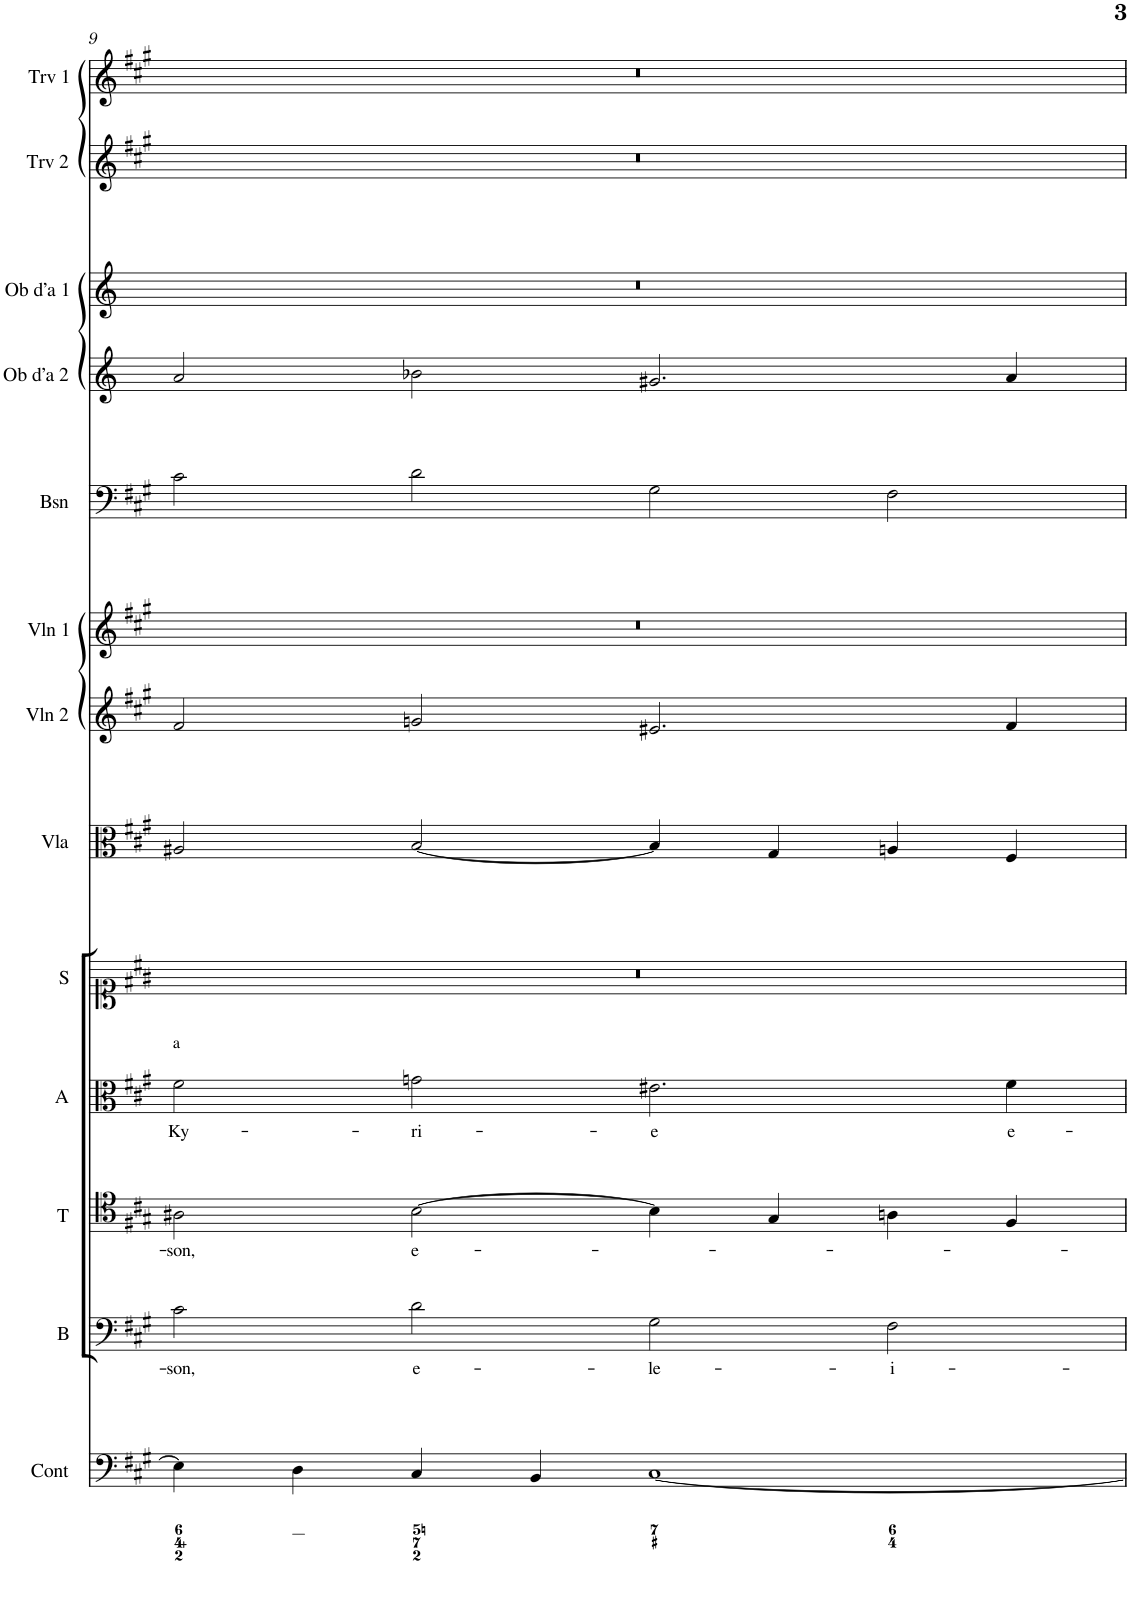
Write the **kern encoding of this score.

**kern	**kern	**text	**kern	**text	**kern	**text	**kern	**kern	**kern	**kern	**kern	**kern	**kern	**kern	**kern
*part13	*part12	*part12	*part11	*part11	*part10	*part10	*part9	*part8	*part7	*part6	*part5	*part4	*part3	*part2	*part1
*staff13	*staff12	*staff12	*staff11	*staff11	*staff10	*staff10	*staff9	*staff8	*staff7	*staff6	*staff5	*staff4	*staff3	*staff2	*staff1
*I"Continuo	*I"Bass	*	*I"Tenor	*	*I"Alto	*	*I"Soprano	*I"Viola	*I"Violin 2	*I"Violin 1	*I"Bassoon	*I"Oboe d’amore 2	*I"Oboe d’amore 1	*I"Traverso 2	*I"Traverso 1
*I'Cont	*I'B	*	*I'T	*	*I'A	*	*I'S	*I'Vla	*I'Vln 2	*I'Vln 1	*I'Bsn	*I'Ob d’a 2	*I'Ob d’a 1	*I'Trv 2	*I'Trv 1
!!LO:PB:g=z
*clefF4	*clefF4	*	*clefC4	*	*clefC3	*	*clefC1	*clefC3	*clefG2	*clefG2	*clefF4	*clefG2	*clefG2	*clefG2	*clefG2
*	*	*	*	*	*	*	*	*	*	*	*	*Trd2c3	*Trd2c3	*	*
*k[f#c#g#]	*k[f#c#g#]	*	*k[f#c#g#]	*	*k[f#c#g#]	*	*k[f#c#g#]	*k[f#c#g#]	*k[f#c#g#]	*k[f#c#g#]	*k[f#c#g#]	*k[]	*k[]	*k[f#c#g#]	*k[f#c#g#]
*M4/2	*M4/2	*	*M4/2	*	*M4/2	*	*M4/2	*M4/2	*M4/2	*M4/2	*M4/2	*M4/2	*M4/2	*M4/2	*M4/2
*met(c|)	*met(c|)	*	*met(c|)	*	*met(c|)	*	*met(c|)	*met(c|)	*met(c|)	*met(c|)	*met(c|)	*met(c|)	*met(c|)	*met(c|)	*met(c|)
=9	=9	=9	=9	=9	=9	=9	=9	=9	=9	=9	=9	=9	=9	=9	=9
!	!	!	!	!	!LO:TX:a:t=a	!	!	!	!	!	!	!	!	!	!
!	!	!LO:LY:b	!	!LO:LY:b	!	!LO:LY:b	!	!	!	!	!	!	!	!	!
4E\]	2c#\	-son,	2A#X\	-son,	2f#\	Ky-	0r	2A#X/	2f#/	0r	2c#\	2a/	0r	0r	0r
4D\	.	.	.	.	.	.	.	.	.	.	.	.	.	.	.
!	!	!LO:LY:b	!	!LO:LY:b	!	!LO:LY:b	!	!	!	!	!	!	!	!	!
4C#/	2d\	e-	[2B\	e-	2gn\	-ri-	.	[2B/	2gn/	.	2d\	2b-X\	.	.	.
4BB/	.	.	.	.	.	.	.	.	.	.	.	.	.	.	.
!	!	!LO:LY:b	!	!	!	!LO:LY:b	!	!	!	!	!	!	!	!	!
[1C#	2G#\	-le-	4B\]	.	2.e#X\	-e	.	4B/]	2.e#X/	.	2G#\	2.g#X/	.	.	.
.	.	.	4G#/	.	.	.	.	4G#/	.	.	.	.	.	.	.
!	!	!LO:LY:b	!	!	!	!	!	!	!	!	!	!	!	!	!
.	2F#\	-i-	4An\	.	.	.	.	4An/	.	.	2F#\	.	.	.	.
!	!	!	!	!	!	!LO:LY:b	!	!	!	!	!	!	!	!	!
.	.	.	4F#/	.	4f#\	e-	.	4F#/	4f#/	.	.	4a/	.	.	.
=	=	=	=	=	=	=	=	=	=	=	=	=	=	=	=
*-	*-	*-	*-	*-	*-	*-	*-	*-	*-	*-	*-	*-	*-	*-	*-
